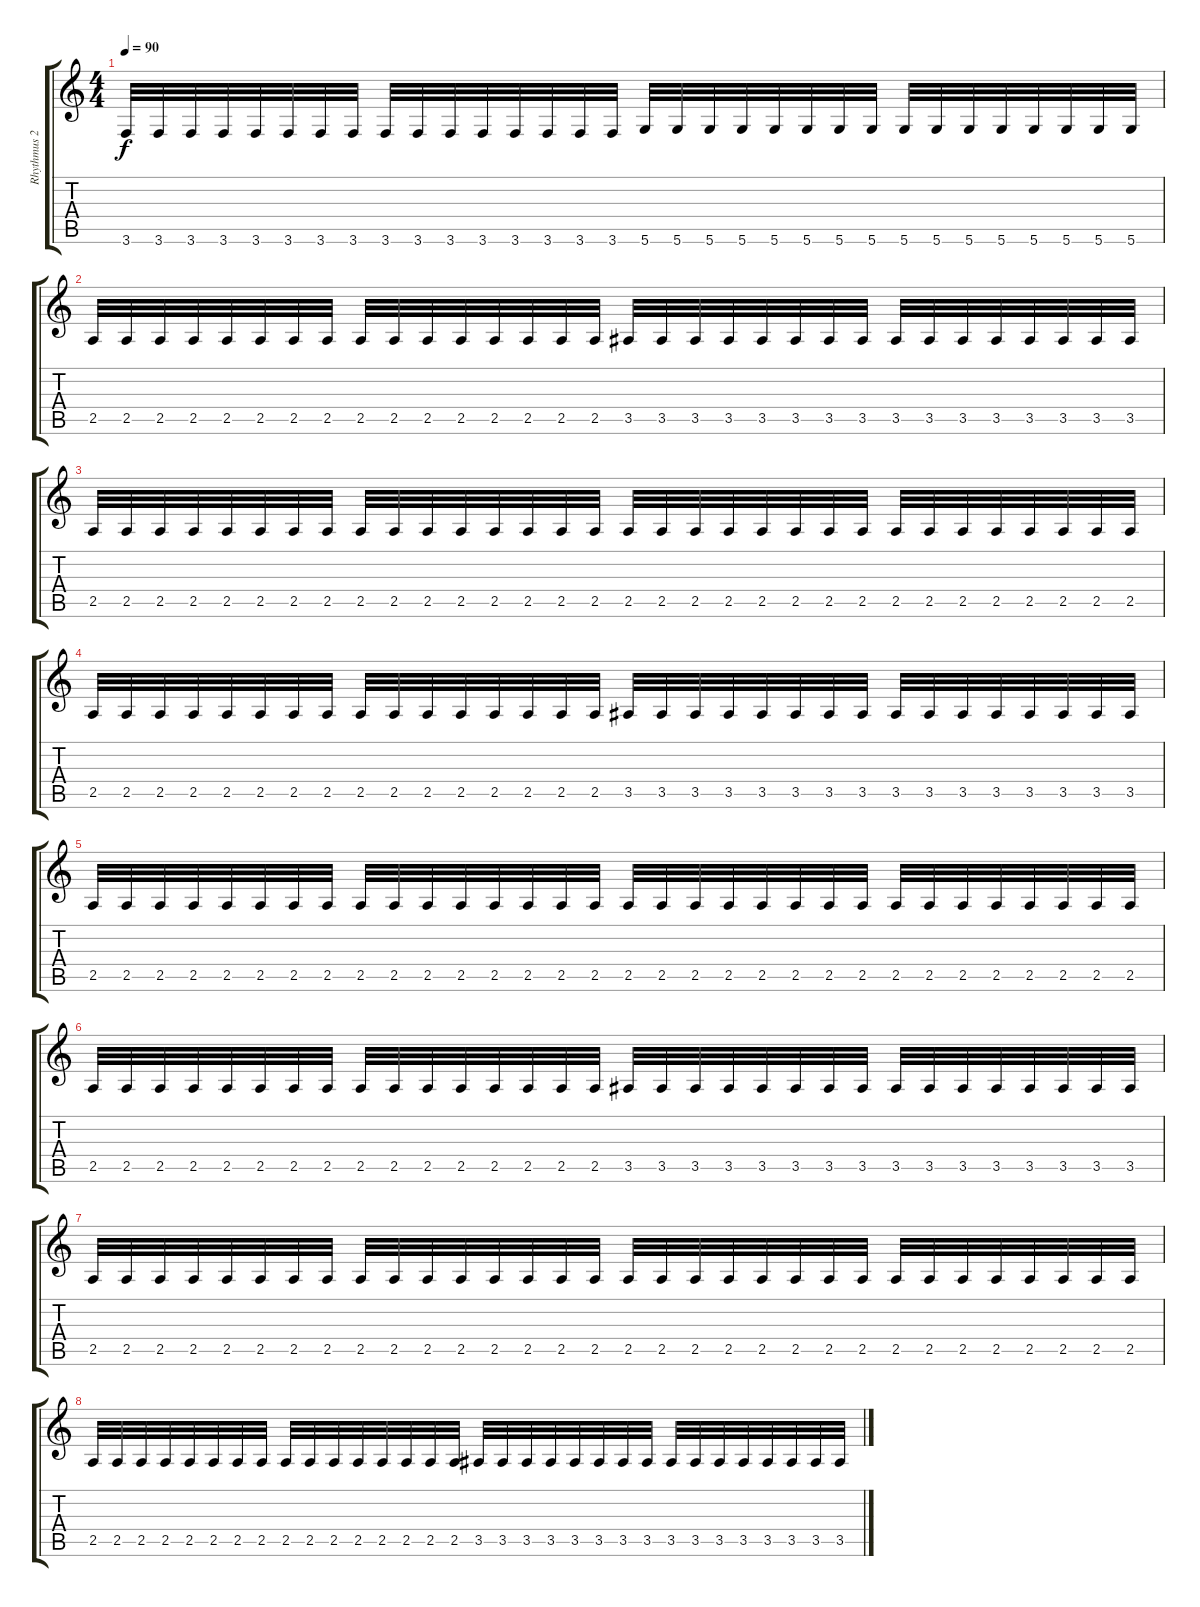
\track ("Rhythmus 2" "Rhythmus 2") {instrument distortionguitar}
\staff {score tabs}
\tuning (D4 A3 F3 C3 G2 D2) {hide}
\ts (4 4)
\tempo 90
\clef g2
\ks c
3.6.32{dy f} 3.6.32 3.6.32 3.6.32 3.6.32 3.6.32 3.6.32 3.6.32 3.6.32 3.6.32 3.6.32 3.6.32 3.6.32 3.6.32 3.6.32 3.6.32 5.6.32 5.6.32 5.6.32 5.6.32 5.6.32 5.6.32 5.6.32 5.6.32 5.6.32 5.6.32 5.6.32 5.6.32 5.6.32 5.6.32 5.6.32 5.6.32 |
2.5.32{volume 13} 2.5.32 2.5.32 2.5.32 2.5.32 2.5.32 2.5.32 2.5.32 2.5.32 2.5.32 2.5.32 2.5.32 2.5.32 2.5.32 2.5.32 2.5.32 3.5.32 3.5.32 3.5.32 3.5.32 3.5.32 3.5.32 3.5.32 3.5.32 3.5.32 3.5.32 3.5.32 3.5.32 3.5.32 3.5.32 3.5.32 3.5.32 |
2.5.32 2.5.32 2.5.32 2.5.32 2.5.32 2.5.32 2.5.32 2.5.32 2.5.32 2.5.32 2.5.32 2.5.32 2.5.32 2.5.32 2.5.32 2.5.32 2.5.32 2.5.32 2.5.32 2.5.32 2.5.32 2.5.32 2.5.32 2.5.32 2.5.32 2.5.32 2.5.32 2.5.32 2.5.32 2.5.32 2.5.32 2.5.32 |
2.5.32 2.5.32 2.5.32 2.5.32 2.5.32 2.5.32 2.5.32 2.5.32 2.5.32 2.5.32 2.5.32 2.5.32 2.5.32 2.5.32 2.5.32 2.5.32 3.5.32 3.5.32 3.5.32 3.5.32 3.5.32 3.5.32 3.5.32 3.5.32 3.5.32 3.5.32 3.5.32 3.5.32 3.5.32 3.5.32 3.5.32 3.5.32 |
2.5.32 2.5.32 2.5.32 2.5.32 2.5.32 2.5.32 2.5.32 2.5.32 2.5.32 2.5.32 2.5.32 2.5.32 2.5.32 2.5.32 2.5.32 2.5.32 2.5.32 2.5.32 2.5.32 2.5.32 2.5.32 2.5.32 2.5.32 2.5.32 2.5.32 2.5.32 2.5.32 2.5.32 2.5.32 2.5.32 2.5.32 2.5.32 |
2.5.32 2.5.32 2.5.32 2.5.32 2.5.32 2.5.32 2.5.32 2.5.32 2.5.32 2.5.32 2.5.32 2.5.32 2.5.32 2.5.32 2.5.32 2.5.32 3.5.32 3.5.32 3.5.32 3.5.32 3.5.32 3.5.32 3.5.32 3.5.32 3.5.32 3.5.32 3.5.32 3.5.32 3.5.32 3.5.32 3.5.32 3.5.32 |
2.5.32 2.5.32 2.5.32 2.5.32 2.5.32 2.5.32 2.5.32 2.5.32 2.5.32 2.5.32 2.5.32 2.5.32 2.5.32 2.5.32 2.5.32 2.5.32 2.5.32 2.5.32 2.5.32 2.5.32 2.5.32 2.5.32 2.5.32 2.5.32 2.5.32 2.5.32 2.5.32 2.5.32 2.5.32 2.5.32 2.5.32 2.5.32 |
2.5.32 2.5.32 2.5.32 2.5.32 2.5.32 2.5.32 2.5.32 2.5.32 2.5.32 2.5.32 2.5.32 2.5.32 2.5.32 2.5.32 2.5.32 2.5.32 3.5.32 3.5.32 3.5.32 3.5.32 3.5.32 3.5.32 3.5.32 3.5.32 3.5.32 3.5.32 3.5.32 3.5.32 3.5.32 3.5.32 3.5.32 3.5.32
